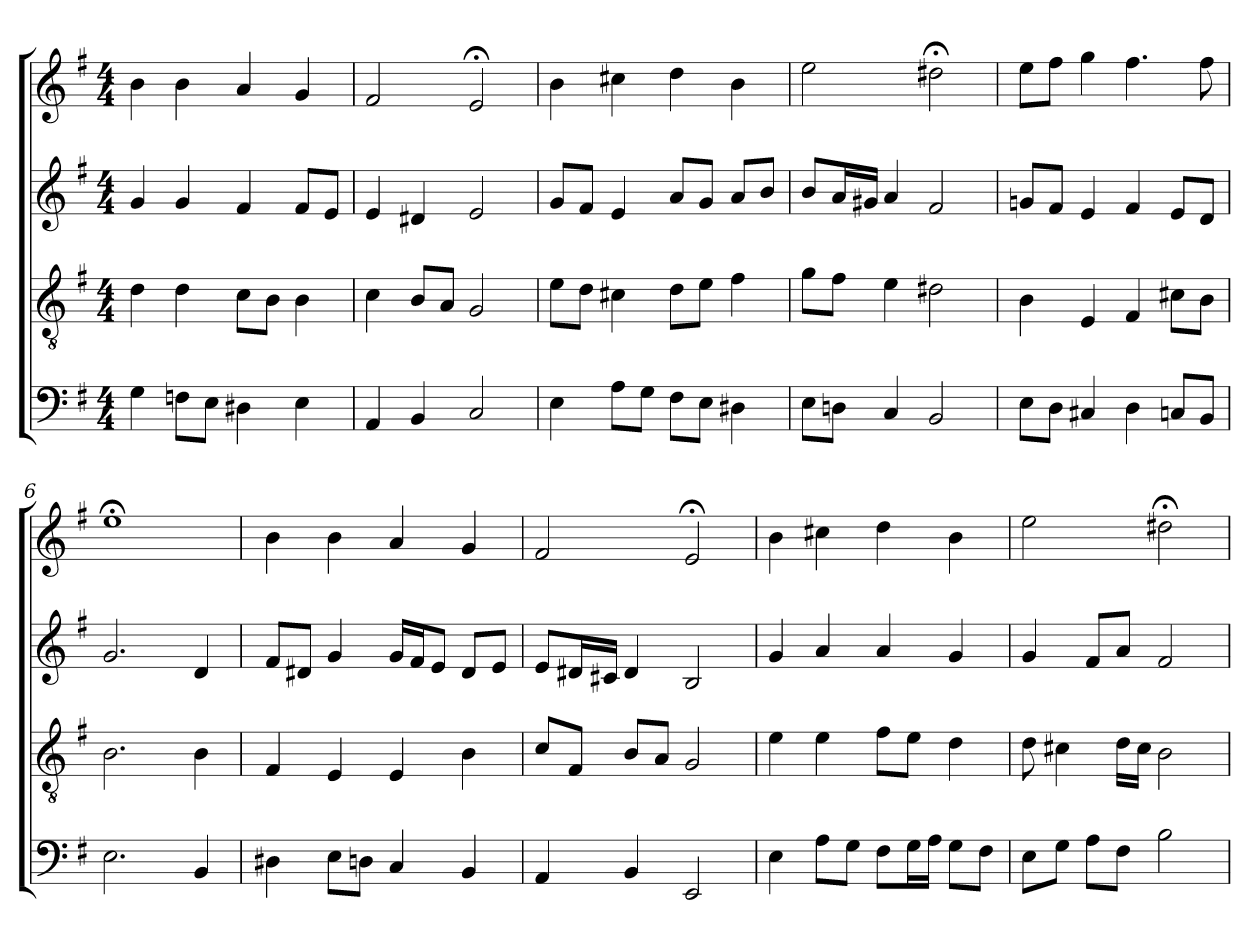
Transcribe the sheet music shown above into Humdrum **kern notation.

**kern	**kern	**kern	**kern
*part4	*part3	*part2	*part1
*staff4	*staff3	*staff2	*staff1
*clefF4	*clefGv2	*clefG2	*clefG2
*k[f#]	*k[f#]	*k[f#]	*k[f#]
*M4/4	*M4/4	*M4/4	*M4/4
=1	=1	=1	=1
4G\	4d\	4g/	4b\
8Fn\L	4d\	4g/	4b\
8E\J	.	.	.
4D#X\	8c\L	4f#/	4a/
.	8B\J	.	.
4E\	4B\	8f#/L	4g/
.	.	8e/J	.
=2	=2	=2	=2
4AA/	4c\	4e/	2f#/
4BB/	8B/L	4d#X/	.
.	8A/J	.	.
2C/	2G/	2e/	2e;/
=3	=3	=3	=3
4E\	8e\L	8g/L	4b\
.	8d\J	8f#/J	.
8A\L	4c#X\	4e/	4cc#X\
8G\J	.	.	.
8F#\L	8d\L	8a/L	4dd\
8E\J	8e\J	8g/J	.
4D#X\	4f#\	8a/L	4b\
.	.	8b/J	.
=4	=4	=4	=4
8E\L	8g\L	8b/L	2ee\
8Dn\J	8f#\J	16a/L	.
.	.	16g#X/JJ	.
4C/	4e\	4a/	.
2BB/	2d#X\	2f#/	2dd#X;\
=5	=5	=5	=5
8E\L	4B\	8gn/L	8ee\L
8D\J	.	8f#/J	8ff#\J
4C#X/	4E/	4e/	4gg\
4D\	4F#/	4f#/	4.ff#\
8Cn/L	8c#X\L	8e/L	.
8BB/J	8B\J	8d/J	8ff#\
=6	=6	=6	=6
2.E\	2.B\	2.g/	1ee;
4BB/	4B\	4d/	.
!!LO:LB:g=z
=7	=7	=7	=7
4D#X\	4F#/	8f#/L	4b\
.	.	8d#X/J	.
8E\L	4E/	4g/	4b\
8Dn\J	.	.	.
4C/	4E/	16g/LL	4a/
.	.	16f#/J	.
.	.	8e/J	.
4BB/	4B\	8d#/L	4g/
.	.	8e/J	.
=8	=8	=8	=8
4AA/	8c/L	8e/L	2f#/
.	8F#/J	16d#X/L	.
.	.	16c#X/JJ	.
4BB/	8B/L	4d#/	.
.	8A/J	.	.
2EE/	2G/	2B/	2e;/
=9	=9	=9	=9
4E\	4e\	4g/	4b\
8A\L	4e\	4a/	4cc#X\
8G\J	.	.	.
8F#\L	8f#\L	4a/	4dd\
16G\L	8e\J	.	.
16A\JJ	.	.	.
8G\L	4d\	4g/	4b\
8F#\J	.	.	.
=10	=10	=10	=10
8E\L	8d\	4g/	2ee\
8G\J	4c#X\	.	.
8A\L	.	8f#/L	.
8F#\J	16d\LL	8a/J	.
.	16c#\JJ	.	.
2B\	2B\	2f#/	2dd#X;\
=	=	=	=
*-	*-	*-	*-
